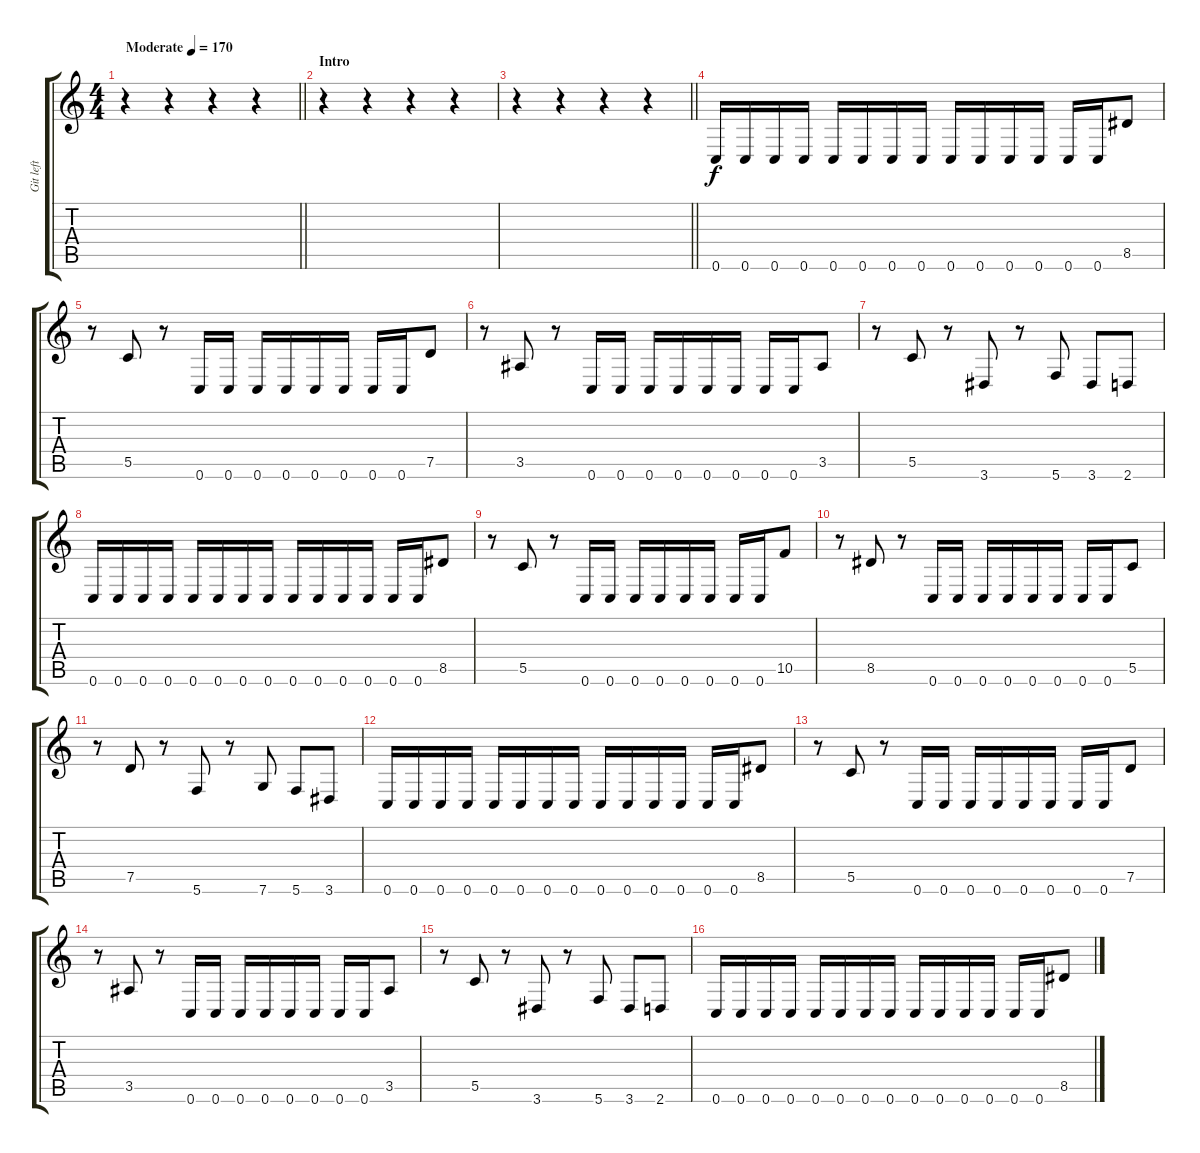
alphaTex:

\track ("Git left" "Git left") {instrument overdrivenguitar}
\staff {score tabs}
\tuning (D4 A3 F3 C3 G2 C2) {hide}
\ts (4 4)
\tempo (170 "Moderate")
\clef g2
\barLineRight lightlight
\ks c
r.4{dy f instrument overdrivenguitar} r.4 r.4 r.4 |
\section ("" "Intro")
r.4 r.4 r.4 r.4 |
\barLineRight lightlight
r.4 r.4 r.4 r.4 |
0.6.16 0.6.16 0.6.16 0.6.16 0.6.16 0.6.16 0.6.16 0.6.16 0.6.16 0.6.16 0.6.16 0.6.16 0.6.16 0.6.16 8.5.8 |
r.8 5.5.8 r.8 0.6.16 0.6.16 0.6.16 0.6.16 0.6.16 0.6.16 0.6.16 0.6.16 7.5.8 |
r.8 3.5.8 r.8 0.6.16 0.6.16 0.6.16 0.6.16 0.6.16 0.6.16 0.6.16 0.6.16 3.5.8 |
r.8 5.5.8 r.8 3.6.8 r.8 5.6.8 3.6.8 2.6.8 |
0.6.16 0.6.16 0.6.16 0.6.16 0.6.16 0.6.16 0.6.16 0.6.16 0.6.16 0.6.16 0.6.16 0.6.16 0.6.16 0.6.16 8.5.8 |
r.8 5.5.8 r.8 0.6.16 0.6.16 0.6.16 0.6.16 0.6.16 0.6.16 0.6.16 0.6.16 10.5.8 |
r.8 8.5.8 r.8 0.6.16 0.6.16 0.6.16 0.6.16 0.6.16 0.6.16 0.6.16 0.6.16 5.5.8 |
r.8 7.5.8 r.8 5.6.8 r.8 7.6.8 5.6.8 3.6.8 |
0.6.16 0.6.16 0.6.16 0.6.16 0.6.16 0.6.16 0.6.16 0.6.16 0.6.16 0.6.16 0.6.16 0.6.16 0.6.16 0.6.16 8.5.8 |
r.8 5.5.8 r.8 0.6.16 0.6.16 0.6.16 0.6.16 0.6.16 0.6.16 0.6.16 0.6.16 7.5.8 |
r.8 3.5.8 r.8 0.6.16 0.6.16 0.6.16 0.6.16 0.6.16 0.6.16 0.6.16 0.6.16 3.5.8 |
r.8 5.5.8 r.8 3.6.8 r.8 5.6.8 3.6.8 2.6.8 |
0.6.16 0.6.16 0.6.16 0.6.16 0.6.16 0.6.16 0.6.16 0.6.16 0.6.16 0.6.16 0.6.16 0.6.16 0.6.16 0.6.16 8.5.8
